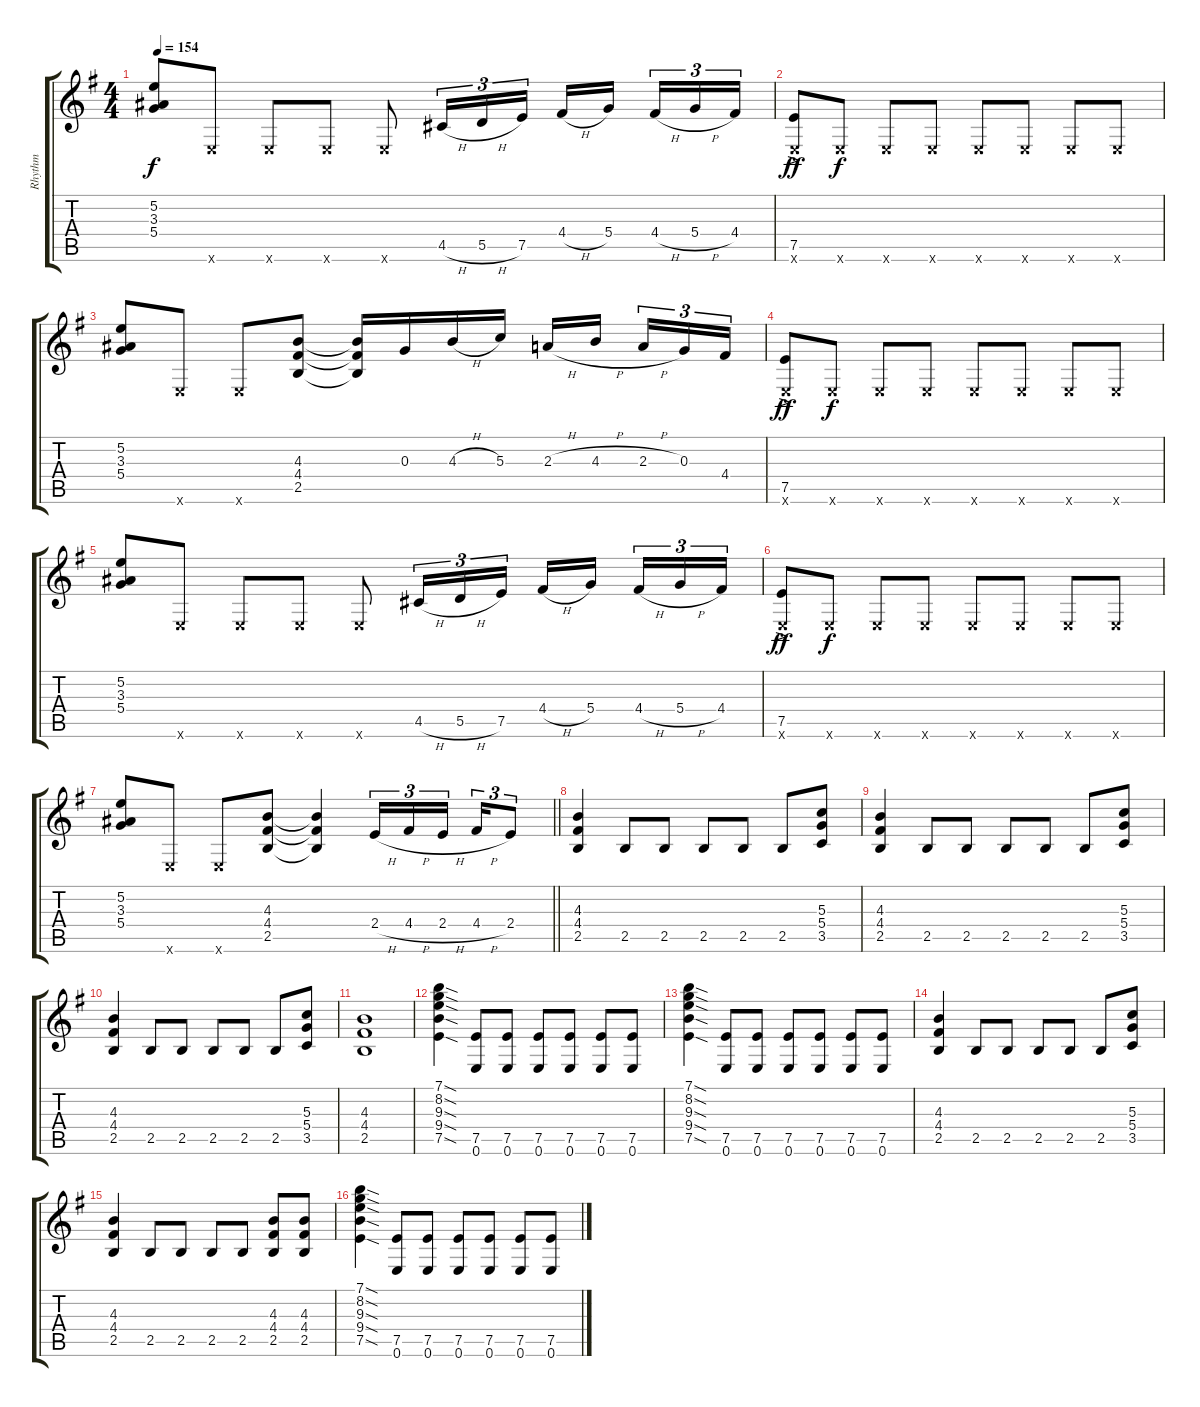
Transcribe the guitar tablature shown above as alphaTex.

\track ("Rhythm" "Rhythm") {instrument distortionguitar}
\staff {score tabs}
\tuning (E4 B3 G3 D3 A2 E2) {hide}
\ts (4 4)
\tempo 154
\clef g2
\ks g
(5.2 3.3 5.4).8{dy f} 0.6{x}.8 0.6{x}.8 0.6{x}.8 0.6{x}.8 4.5{h}.16{tu (3 2)} 5.5{h}.16{tu (3 2)} 7.5.16{tu (3 2)} 4.4{h}.16 5.4.16{beam splitsecondary} 4.4{h}.16{tu (3 2)} 5.4{h}.16{tu (3 2)} 4.4.16{tu (3 2)} |
(7.5{ac} 0.6{ac x}).8{dy ff} 0.6{x}.8{dy f} 0.6{x}.8 0.6{x}.8 0.6{x}.8 0.6{x}.8 0.6{x}.8 0.6{x}.8 |
(5.2 3.3 5.4).8 0.6{x}.8 0.6{x}.8 (4.3 4.4 2.5).8 (4.3{t} 4.4{t} 2.5{t}).16 0.3.16 4.3{h}.16 5.3.16 2.3{h}.16 4.3{h}.16{beam splitsecondary} 2.3{h}.16{tu (3 2)} 0.3.16{tu (3 2)} 4.4.16{tu (3 2)} |
(7.5{ac} 0.6{ac x}).8{dy ff} 0.6{x}.8{dy f} 0.6{x}.8 0.6{x}.8 0.6{x}.8 0.6{x}.8 0.6{x}.8 0.6{x}.8 |
(5.2 3.3 5.4).8 0.6{x}.8 0.6{x}.8 0.6{x}.8 0.6{x}.8 4.5{h}.16{tu (3 2)} 5.5{h}.16{tu (3 2)} 7.5.16{tu (3 2)} 4.4{h}.16 5.4.16{beam splitsecondary} 4.4{h}.16{tu (3 2)} 5.4{h}.16{tu (3 2)} 4.4.16{tu (3 2)} |
(7.5{ac} 0.6{ac x}).8{dy ff} 0.6{x}.8{dy f} 0.6{x}.8 0.6{x}.8 0.6{x}.8 0.6{x}.8 0.6{x}.8 0.6{x}.8 |
\barLineRight lightlight
(5.2 3.3 5.4).8 0.6{x}.8 0.6{x}.8 (4.3 4.4 2.5).8 (4.3{t} 4.4{t} 2.5{t}).4 2.4{h}.16{tu (3 2)} 4.4{h}.16{tu (3 2)} 2.4{h}.16{tu (3 2) beam splitsecondary} 4.4{h}.16{tu (3 2)} 2.4.8{tu (3 2)} |
(4.3 4.4 2.5).4 2.5.8 2.5.8 2.5.8 2.5.8 2.5.8 (5.3 5.4 3.5).8 |
(4.3 4.4 2.5).4 2.5.8 2.5.8 2.5.8 2.5.8 2.5.8 (5.3 5.4 3.5).8 |
(4.3 4.4 2.5).4 2.5.8 2.5.8 2.5.8 2.5.8 2.5.8 (5.3 5.4 3.5).8 |
(4.3 4.4 2.5).1 |
(7.1{sod} 8.2{sod} 9.3{sod} 9.4{sod} 7.5{sod}).4 (7.5 0.6).8 (7.5 0.6).8 (7.5 0.6).8 (7.5 0.6).8 (7.5 0.6).8 (7.5 0.6).8 |
(7.1{sod} 8.2{sod} 9.3{sod} 9.4{sod} 7.5{sod}).4 (7.5 0.6).8 (7.5 0.6).8 (7.5 0.6).8 (7.5 0.6).8 (7.5 0.6).8 (7.5 0.6).8 |
(4.3 4.4 2.5).4 2.5.8 2.5.8 2.5.8 2.5.8 2.5.8 (5.3 5.4 3.5).8 |
(4.3 4.4 2.5).4 2.5.8 2.5.8 2.5.8 2.5.8 (4.3 4.4 2.5).8 (4.3 4.4 2.5).8 |
(7.1{sod} 8.2{sod} 9.3{sod} 9.4{sod} 7.5{sod}).4 (7.5 0.6).8 (7.5 0.6).8 (7.5 0.6).8 (7.5 0.6).8 (7.5 0.6).8 (7.5 0.6).8
